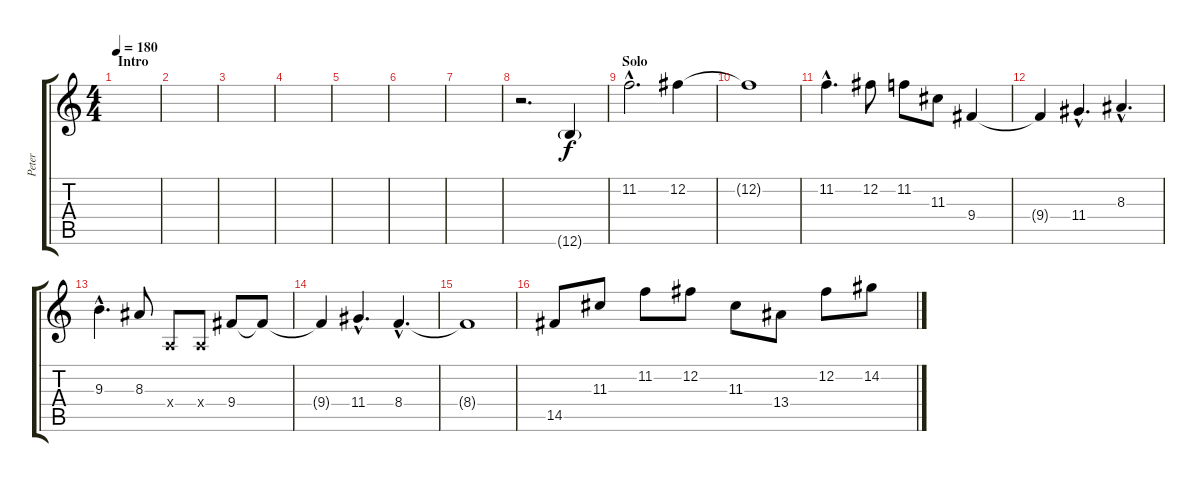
\track ("Peter" "Peter") {instrument distortionguitar}
\staff {score tabs}
\tuning (B3 Gb3 D3 A2 E2 B1) {hide}
\ts (4 4)
\section ("" "Intro")
\tempo 180
\clef g2
\ks c
|
|
|
|
|
|
|
r.2{d} 12.6{g}.4 |
\section ("" "Solo")
11.2{hac}.2{d dy f} 12.2.4 |
12.2{t}.1 |
11.2{hac}.4{d} 12.2.8 11.2.8 11.3.8 9.4.4 |
9.4{t}.4 11.4{hac}.4{d} 8.3{hac}.4{d} |
9.3{hac}.4{d} 8.3.8 0.4{x}.8 0.4{x}.8 9.4.8 9.4{t}.8 |
9.4{t}.4 11.4{hac}.4{d} 8.4{hac}.4{d} |
8.4{t}.1 |
14.5.8 11.3.8 11.2.8 12.2.8 11.3.8 13.4.8 12.2.8 14.2.8
